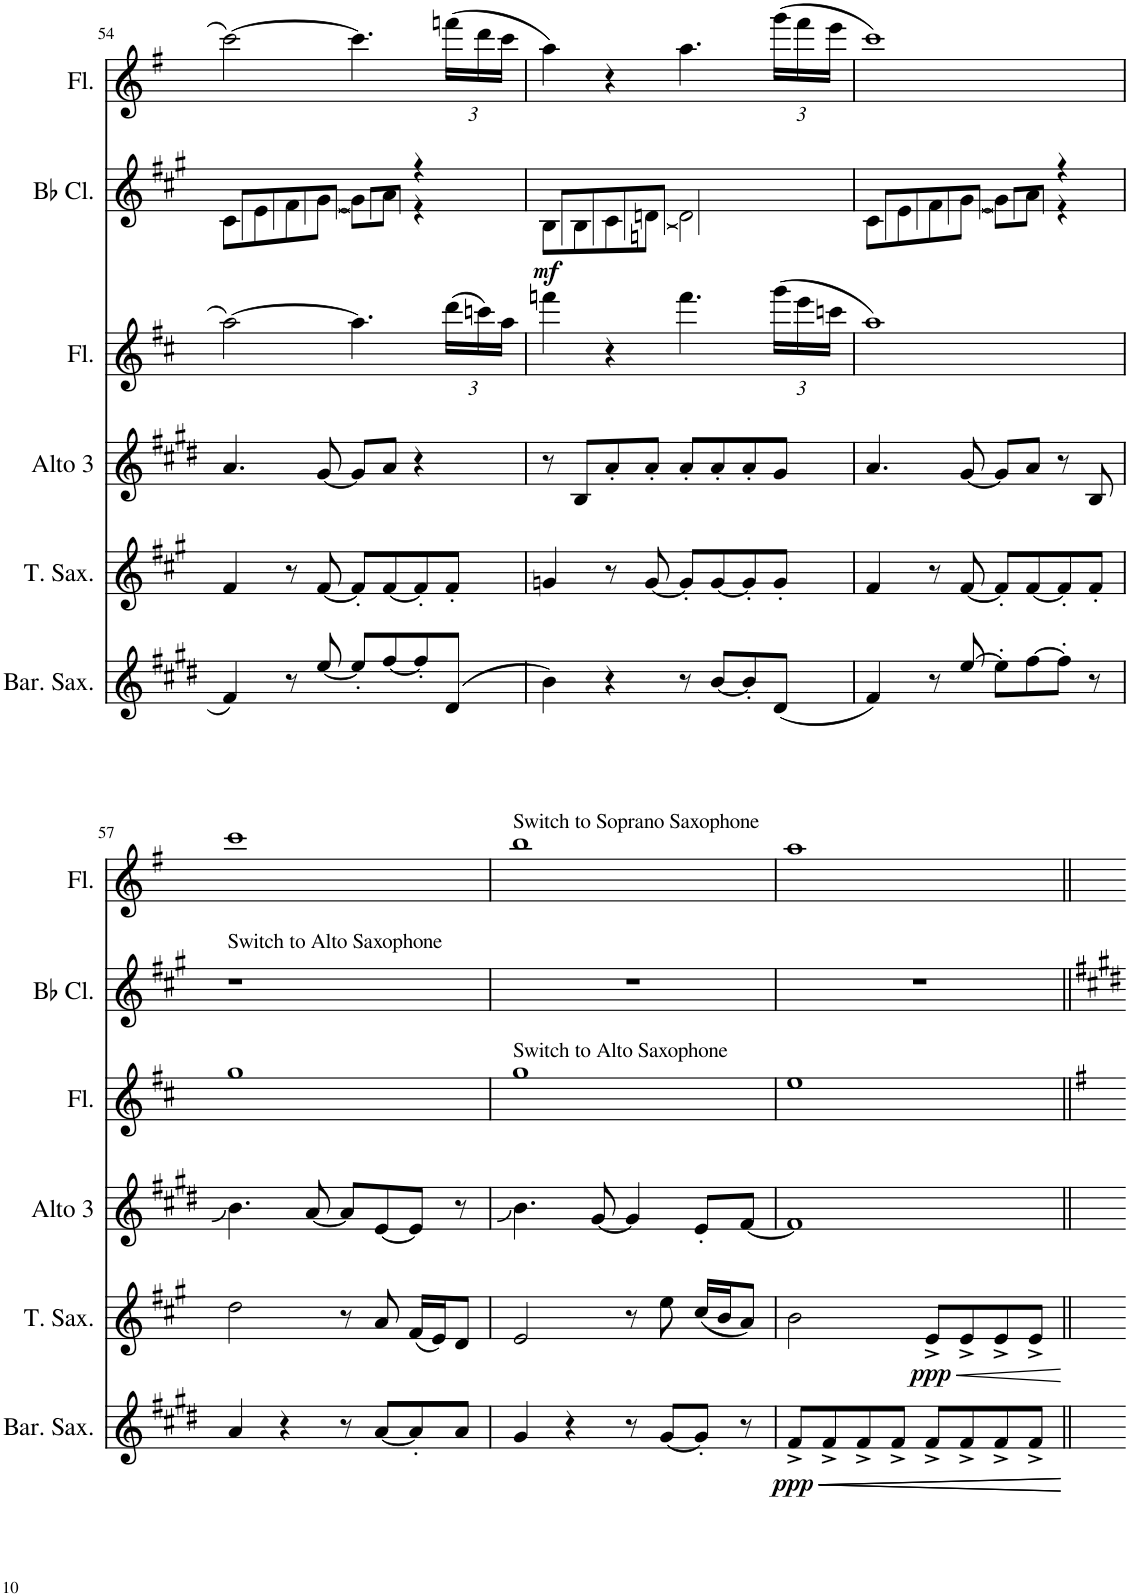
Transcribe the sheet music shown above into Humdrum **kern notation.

**kern	**dynam	**kern	**dynam	**kern	**kern	**kern	**dynam	**kern
*part6	*part6	*part5	*part5	*part4	*part3	*part2	*part2	*part1
*staff6	*staff6	*staff5	*staff5	*staff4	*staff3	*staff2	*staff2	*staff1
*I"Baritone Saxophone	*	*I"Tenor Saxophone	*	*I"Alto Sax 3	*I"Alto Sax 2	*I"Alto Saxophone	*	*I"Soprano Saxophone
*I'Bar. Sax.	*	*I'T. Sax.	*	*I'Alto 3	*I'Alto 2	*I'A. Sax.	*	*I'S. Sax.
!!LO:PB:g=z
*clefG2	*	*clefG2	*	*clefG2	*clefG2	*clefG2	*	*clefG2
*Trd12c21	*	*Trd8c14	*	*Trd5c9	*Trd5c9	*Trd1c2	*	*Trd1c2
*k[f#c#g#d#]	*	*k[f#c#g#]	*	*k[f#c#g#d#]	*k[f#c#]	*k[f#c#g#]	*	*k[f#]
*M4/4	*	*M4/4	*	*M4/4	*M4/4	*M4/4	*	*M4/4
=54	=54	=54	=54	=54	=54	=54	=54	=54
*	*	*	*	*	*	*^	*	*
4f#/	.	4f#/	.	4.a/	[2aa\	8F#/L	8c#\L	.	[2ccc\
.	.	.	.	.	.	8A/	8e\	.	.
8r	.	8r	.	.	.	8B/	8f#\	.	.
[8ee/	.	[8f#/	.	[8g#/	.	[8c#/J	[8g#\J	.	.
8ee'/L]	.	8f#'/L]	.	8g#/L]	4.aa\]	8c#/L]	8g#\L]	.	4.ccc\]
[8ff#/	.	[8f#/	.	8a/J	.	8d/J	8a\J	.	.
8ff#'/]	.	8f#'/]	.	4r	.	4r	4r	.	.
*	*	*	*	*	*Xbrackettup	*	*	*	*Xbrackettup
(8d#/J	.	8f#'/J	.	.	(24ddd\LL	.	.	.	(24fffn\LL
.	.	.	.	.	24cccn\)	.	.	.	24ddd\
.	.	.	.	.	24aa\JJ	.	.	.	24ccc\JJ
=55	=55	=55	=55	=55	=55	=55	=55	=55	=55
!	!	!	!	!	!	!	!	!LO:DY:b	!
4b\)	.	4gn/	.	8r	4fffn\	8E/L	8B\L	mf	4aa\)
.	.	.	.	8B/L	.	8E/	8B\	.	.
4r	.	8r	.	8a'/	4r	8F#/	8c#\	.	4r
.	.	[8g/	.	8a'/J	.	[8Gn/J	[8dn\J	.	.
8r	.	8g'/L]	.	8a'/L	4.fff\	2G/]	2d\]	.	4.aa\
[8b/L	.	[8g/	.	8a'/	.	.	.	.	.
8b'/]	.	8g'/]	.	8a'/	.	.	.	.	.
(8d#/J	.	8g'/J	.	8g#/J	(24ggg\LL	.	.	.	(24ggg\LL
.	.	.	.	.	24eee\	.	.	.	24fff#\
.	.	.	.	.	24cccn\JJ	.	.	.	24eee\JJ
=56	=56	=56	=56	=56	=56	=56	=56	=56	=56
4f#/)	.	4f#/	.	4.a/	1aa)	8F#/L	8c#\L	.	1ccc)
.	.	.	.	.	.	8A/	8e\	.	.
8r	.	8r	.	.	.	8B/	8f#\	.	.
[8ee/	.	[8f#/	.	[8g#/	.	[8c#/J	[8g#\J	.	.
8ee'\L]	.	8f#'/L]	.	8g#/L]	.	8c#/L]	8g#\L]	.	.
[8ff#\	.	[8f#/	.	8a/J	.	8d/J	8a\J	.	.
8ff#'\J]	.	8f#'/]	.	8r	.	4r	4r	.	.
8r	.	8f#'/J	.	8B/	.	.	.	.	.
*	*	*	*	*	*	*v	*v	*	*
!!LO:LB:g=z
=57	=57	=57	=57	=57	=57	=57	=57	=57
!	!	!	!	!	!	!LO:TX:a:t=Switch to Alto Saxophone	!	!
4a/	.	2dd\	.	4.b\	1gg	1r	.	1ccc
4r	.	.	.	.	.	.	.	.
.	.	.	.	[8a/	.	.	.	.
8r	.	8r	.	8a/L]	.	.	.	.
[8a/L	.	8a/	.	[8e/	.	.	.	.
8a'/]	.	(16f#/LL	.	8e/J]	.	.	.	.
.	.	16e/J)	.	.	.	.	.	.
8a/J	.	8d/J	.	8r	.	.	.	.
=58	=58	=58	=58	=58	=58	=58	=58	=58
!	!	!	!	!	!	!	!	!LO:TX:a:t=Switch to Soprano Saxophone
!	!	!	!	!	!LO:TX:a:t=Switch to Alto Saxophone	!	!	!
4g#/	.	2e/	.	4.b\	1gg	1r	.	1bb
4r	.	.	.	.	.	.	.	.
.	.	.	.	[8g#/	.	.	.	.
8r	.	8r	.	4g#/]	.	.	.	.
[8g#/L	.	8ee\	.	.	.	.	.	.
8g#'/J]	.	(16cc#/LL	.	8e'/L	.	.	.	.
.	.	16b/J	.	.	.	.	.	.
8r	.	8a/J)	.	[8f#/J	.	.	.	.
=59	=59	=59	=59	=59	=59	=59	=59	=59
!	!LO:DY:b	!	!	!	!	!	!	!
8f#^/L	ppp	2b\	.	1f#]	1ee	1r	.	1aa
8f#^/	.	.	.	.	.	.	.	.
8f#^/	.	.	.	.	.	.	.	.
8f#^/J	.	.	.	.	.	.	.	.
!	!	!	!LO:DY:b	!	!	!	!	!
8f#^/L	.	8e^/L	ppp	.	.	.	.	.
8f#^/	.	8e^/	.	.	.	.	.	.
8f#^/	.	8e^/	.	.	.	.	.	.
8f#^/J	.	8e^/J	.	.	.	.	.	.
=||	=||	=||	=||	=||	=||	=||	=||	=||
*-	*-	*-	*-	*-	*-	*-	*-	*-
